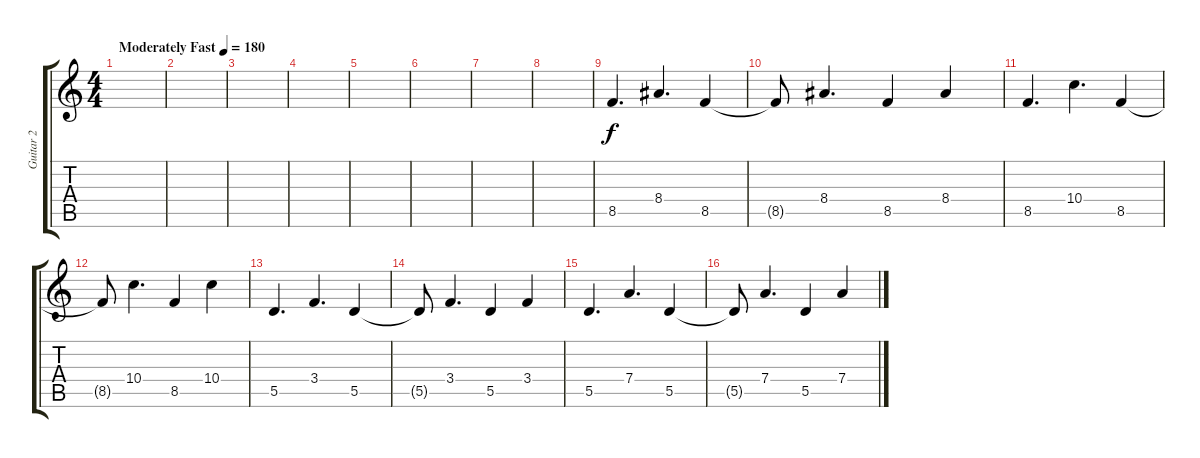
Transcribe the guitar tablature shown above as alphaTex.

\track ("Guitar 2" "Guitar 2") {instrument acousticguitarsteel}
\staff {score tabs}
\tuning (E4 B3 G3 D3 A2 E2) {hide}
\ts (4 4)
\tempo (180 "Moderately Fast")
\clef g2
\ks c
|
|
|
|
|
|
|
|
8.5.4{d} 8.4.4{d} 8.5.4 |
8.5{t}.8 8.4.4{d} 8.5.4 8.4.4 |
8.5.4{d} 10.4.4{d} 8.5.4 |
8.5{t}.8 10.4.4{d} 8.5.4 10.4.4 |
5.5.4{d} 3.4.4{d} 5.5.4 |
5.5{t}.8 3.4.4{d} 5.5.4 3.4.4 |
5.5.4{d} 7.4.4{d} 5.5.4 |
5.5{t}.8 7.4.4{d} 5.5.4 7.4.4
